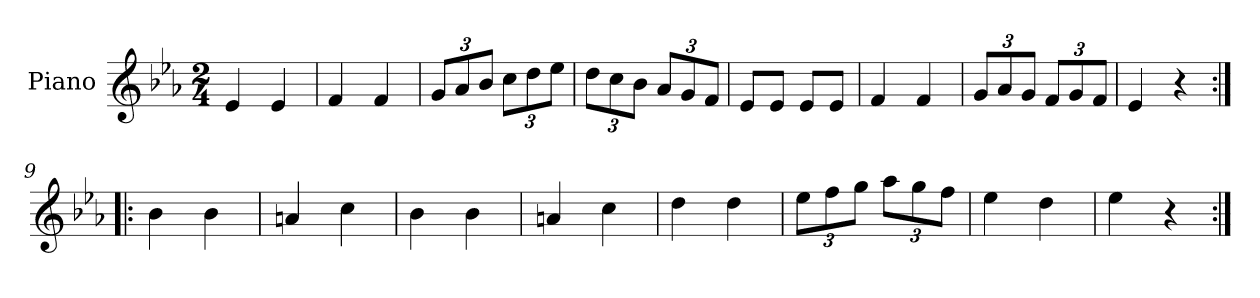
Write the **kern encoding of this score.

**kern
*part1
*staff1
*I"Piano
*I'Pno.
*clefG2
*k[b-e-a-]
*M2/4
=1
4e-/
4e-/
=2
4f/
4f/
=3
*Xbrackettup
12g/L
12a-/
12b-/J
12cc\L
12dd\
12ee-\J
=4
12dd\L
12cc\
12b-\J
12a-/L
12g/
12f/J
=5
8e-/L
8e-/J
8e-/L
8e-/J
=6
4f/
4f/
=7
12g/L
12a-/
12g/J
12f/L
12g/
12f/J
=8
4e-/
4r
=9:|!|:
4b-\
4b-\
=10
4an/
4cc\
=11
4b-\
4b-\
=12
4an/
4cc\
=13
4dd\
4dd\
=14
12ee-\L
12ff\
12gg\J
12aa-\L
12gg\
12ff\J
=15
4ee-\
4dd\
=16
4ee-\
4r
=:|!
*-
